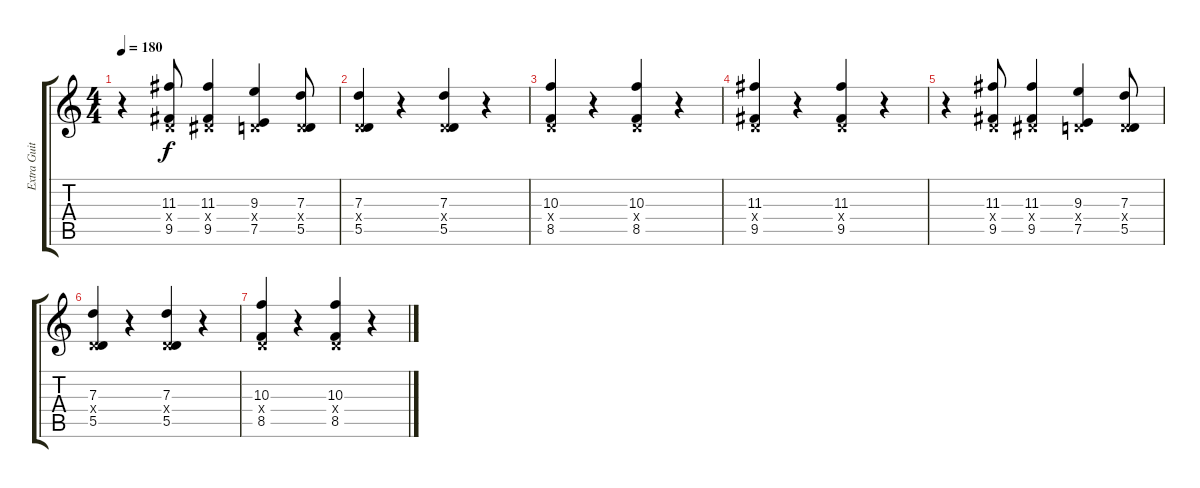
\track ("Extra Guitar" "Extra Guit") {instrument distortionguitar}
\staff {score tabs}
\tuning (E4 B3 G3 D3 A2 E2) {hide}
\ts (4 4)
\tempo 180
\clef g2
\ks c
r.4{dy f} (11.3 0.4{x} 9.5).8 (11.3 1.4{x} 9.5).4 (9.3 0.4{x} 7.5).4 (7.3 0.4{x} 5.5).8 |
(7.3 0.4{x} 5.5).4 r.4 (7.3 0.4{x} 5.5).4 r.4 |
(10.3 0.4{x} 8.5).4 r.4 (10.3 0.4{x} 8.5).4 r.4 |
(11.3 0.4{x} 9.5).4 r.4 (11.3 0.4{x} 9.5).4 r.4 |
r.4 (11.3 0.4{x} 9.5).8 (11.3 1.4{x} 9.5).4 (9.3 0.4{x} 7.5).4 (7.3 0.4{x} 5.5).8 |
(7.3 0.4{x} 5.5).4 r.4 (7.3 0.4{x} 5.5).4 r.4 |
(10.3 0.4{x} 8.5).4 r.4 (10.3 0.4{x} 8.5).4 r.4
